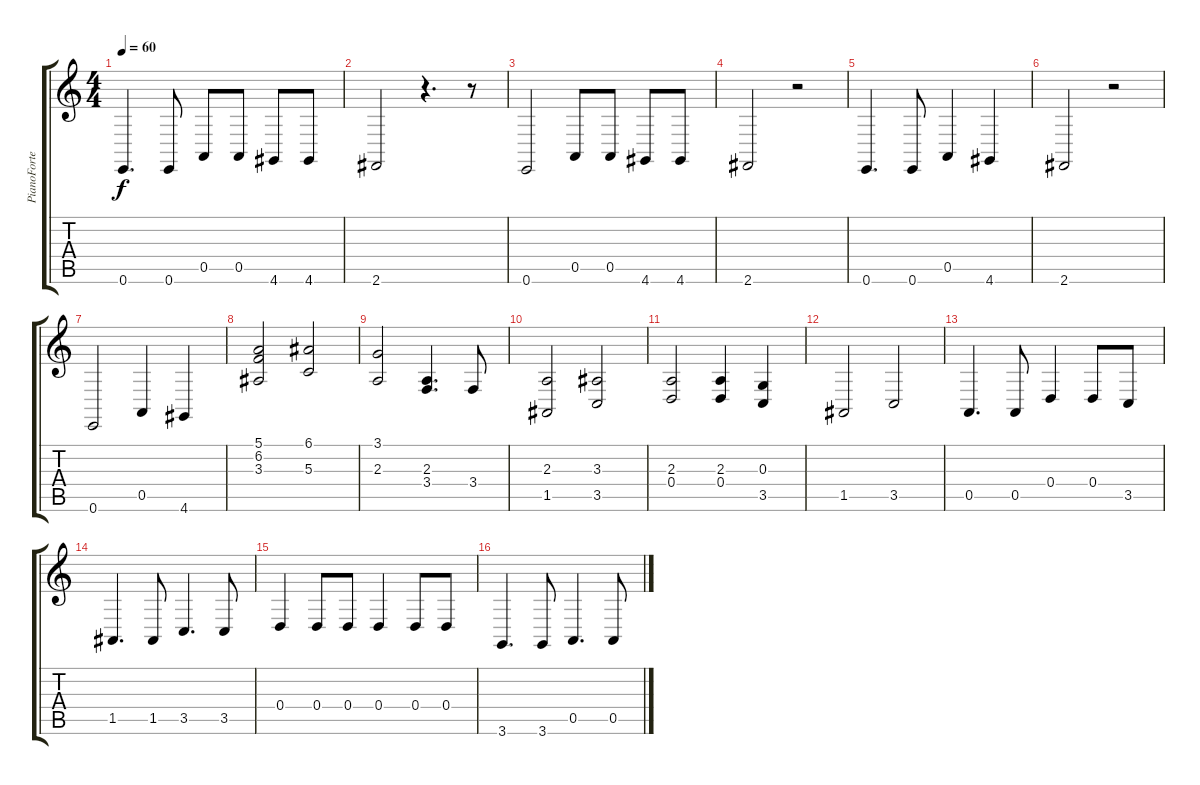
\track ("PianoForte_L" "PianoForte") {instrument acousticgrandpiano}
\staff {score tabs}
\tuning (E4 B3 G3 D3 A2 E2) {hide}
\ts (4 4)
\tempo 60
\clef g2
\ks c
0.6.4{d dy f} 0.6.8 0.5.8 0.5.8 4.6.8 4.6.8 |
2.6.2 r.4{d} r.8 |
0.6.2 0.5.8 0.5.8 4.6.8 4.6.8 |
2.6.2 r.2 |
0.6.4{d} 0.6.8 0.5.4 4.6.4 |
2.6.2 r.2 |
0.6.2 0.5.4 4.6.4 |
(5.1 6.2 3.3).2 (6.1 5.3).2 |
(3.1 2.3).2 (2.3 3.4).4{d} 3.4.8 |
(2.3 1.5).2 (3.3 3.5).2 |
(2.3 0.4).2 (2.3 0.4).4 (0.3 3.5).4 |
1.5.2 3.5.2 |
0.5.4{d} 0.5.8 0.4.4 0.4.8 3.5.8 |
1.5.4{d} 1.5.8 3.5.4{d} 3.5.8 |
0.4.4 0.4.8 0.4.8 0.4.4 0.4.8 0.4.8 |
3.6.4{d} 3.6.8 0.5.4{d} 0.5.8
